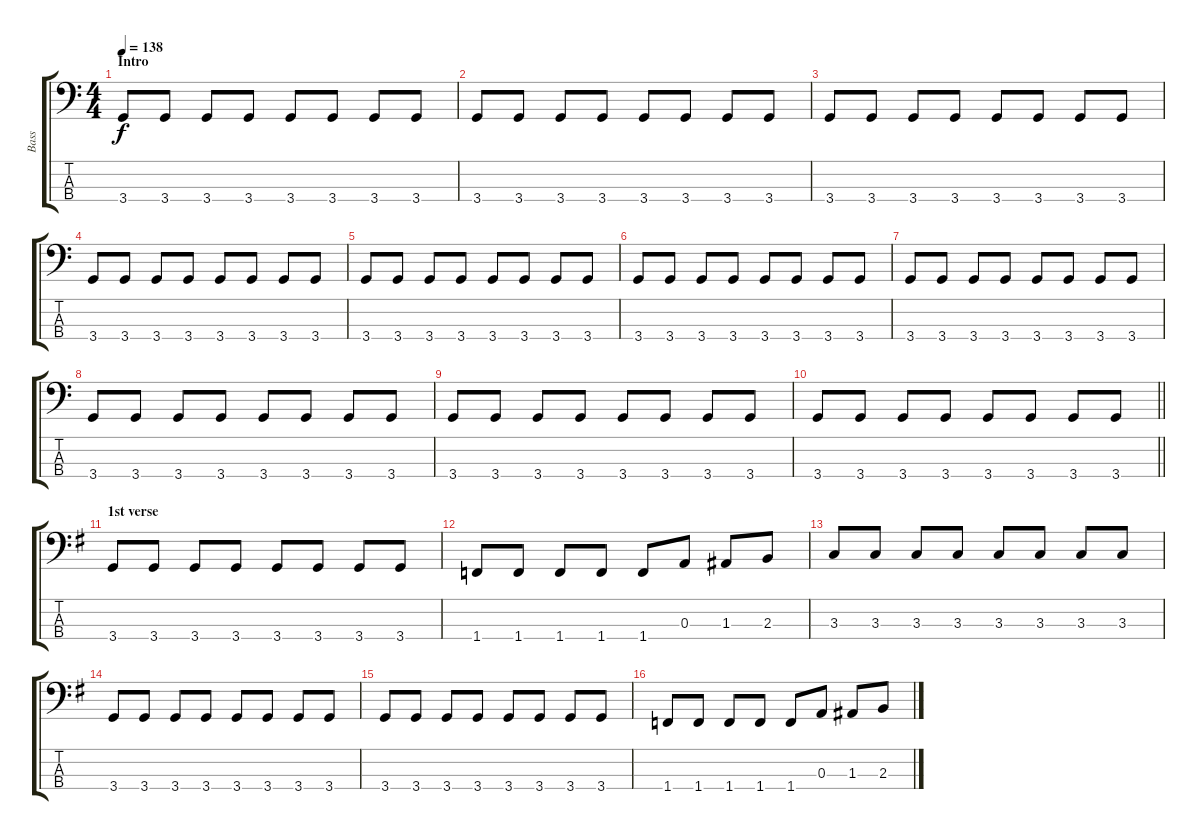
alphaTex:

\track ("Bass" "Bass") {instrument electricbassfinger}
\staff {score tabs}
\tuning (G2 D2 A1 E1) {hide}
\ts (4 4)
\section ("" "Intro")
\tempo 138
\clef f4
\ks c
3.4.8{dy f instrument electricbassfinger} 3.4.8 3.4.8 3.4.8 3.4.8 3.4.8 3.4.8 3.4.8 |
3.4.8 3.4.8 3.4.8 3.4.8 3.4.8 3.4.8 3.4.8 3.4.8 |
3.4.8 3.4.8 3.4.8 3.4.8 3.4.8 3.4.8 3.4.8 3.4.8 |
3.4.8 3.4.8 3.4.8 3.4.8 3.4.8 3.4.8 3.4.8 3.4.8 |
3.4.8 3.4.8 3.4.8 3.4.8 3.4.8 3.4.8 3.4.8 3.4.8 |
3.4.8 3.4.8 3.4.8 3.4.8 3.4.8 3.4.8 3.4.8 3.4.8 |
3.4.8 3.4.8 3.4.8 3.4.8 3.4.8 3.4.8 3.4.8 3.4.8 |
3.4.8 3.4.8 3.4.8 3.4.8 3.4.8 3.4.8 3.4.8 3.4.8 |
3.4.8 3.4.8 3.4.8 3.4.8 3.4.8 3.4.8 3.4.8 3.4.8 |
\barLineRight lightlight
3.4.8 3.4.8 3.4.8 3.4.8 3.4.8 3.4.8 3.4.8 3.4.8 |
\section ("" "1st verse")
\ks g
3.4.8 3.4.8 3.4.8 3.4.8 3.4.8 3.4.8 3.4.8 3.4.8 |
1.4.8 1.4.8 1.4.8 1.4.8 1.4.8 0.3.8 1.3.8 2.3.8 |
3.3.8 3.3.8 3.3.8 3.3.8 3.3.8 3.3.8 3.3.8 3.3.8 |
3.4.8 3.4.8 3.4.8 3.4.8 3.4.8 3.4.8 3.4.8 3.4.8 |
3.4.8 3.4.8 3.4.8 3.4.8 3.4.8 3.4.8 3.4.8 3.4.8 |
1.4.8 1.4.8 1.4.8 1.4.8 1.4.8 0.3.8 1.3.8 2.3.8
